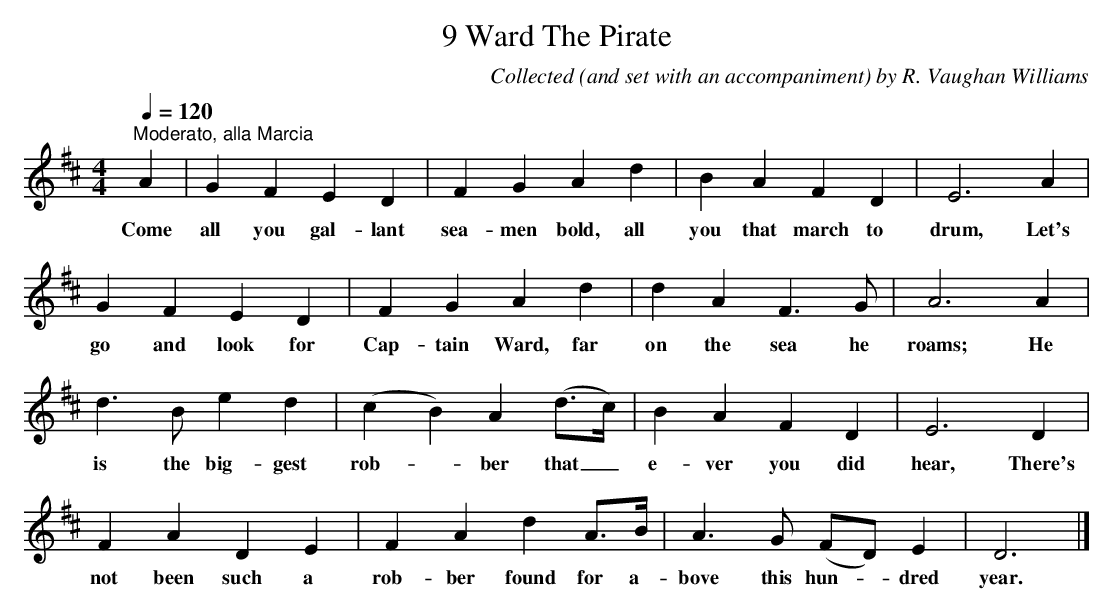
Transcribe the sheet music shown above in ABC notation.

X:1
T:9 Ward The Pirate
C:Collected (and set with an accompaniment) by R. Vaughan Williams
L:1/4
Q:1/4=120
M:4/4
K:D
"^Moderato, alla Marcia" A | G F E D | F G A d | B A F D | E3 A |$ G F E D | F G A d |
w: Come|all you gal- lant|sea- men bold, all|you that march to|drum, Let's|go and look for|Cap- tain Ward, far|
d A F3/2 G/ | A3 A |$ d3/2 B/ e d | (c B) A (d/>c/) | B A F D | E3 D |$ F A D E | F A d A/>B/ |
w: on the sea he|roams; He|is the big- gest|rob- * ber that _|e- ver you did|hear, There's|not been such a|rob- ber found for a-|
A3/2 G/ (F/D/) E | D3 |]
w: bove this hun- * dred|year.|
